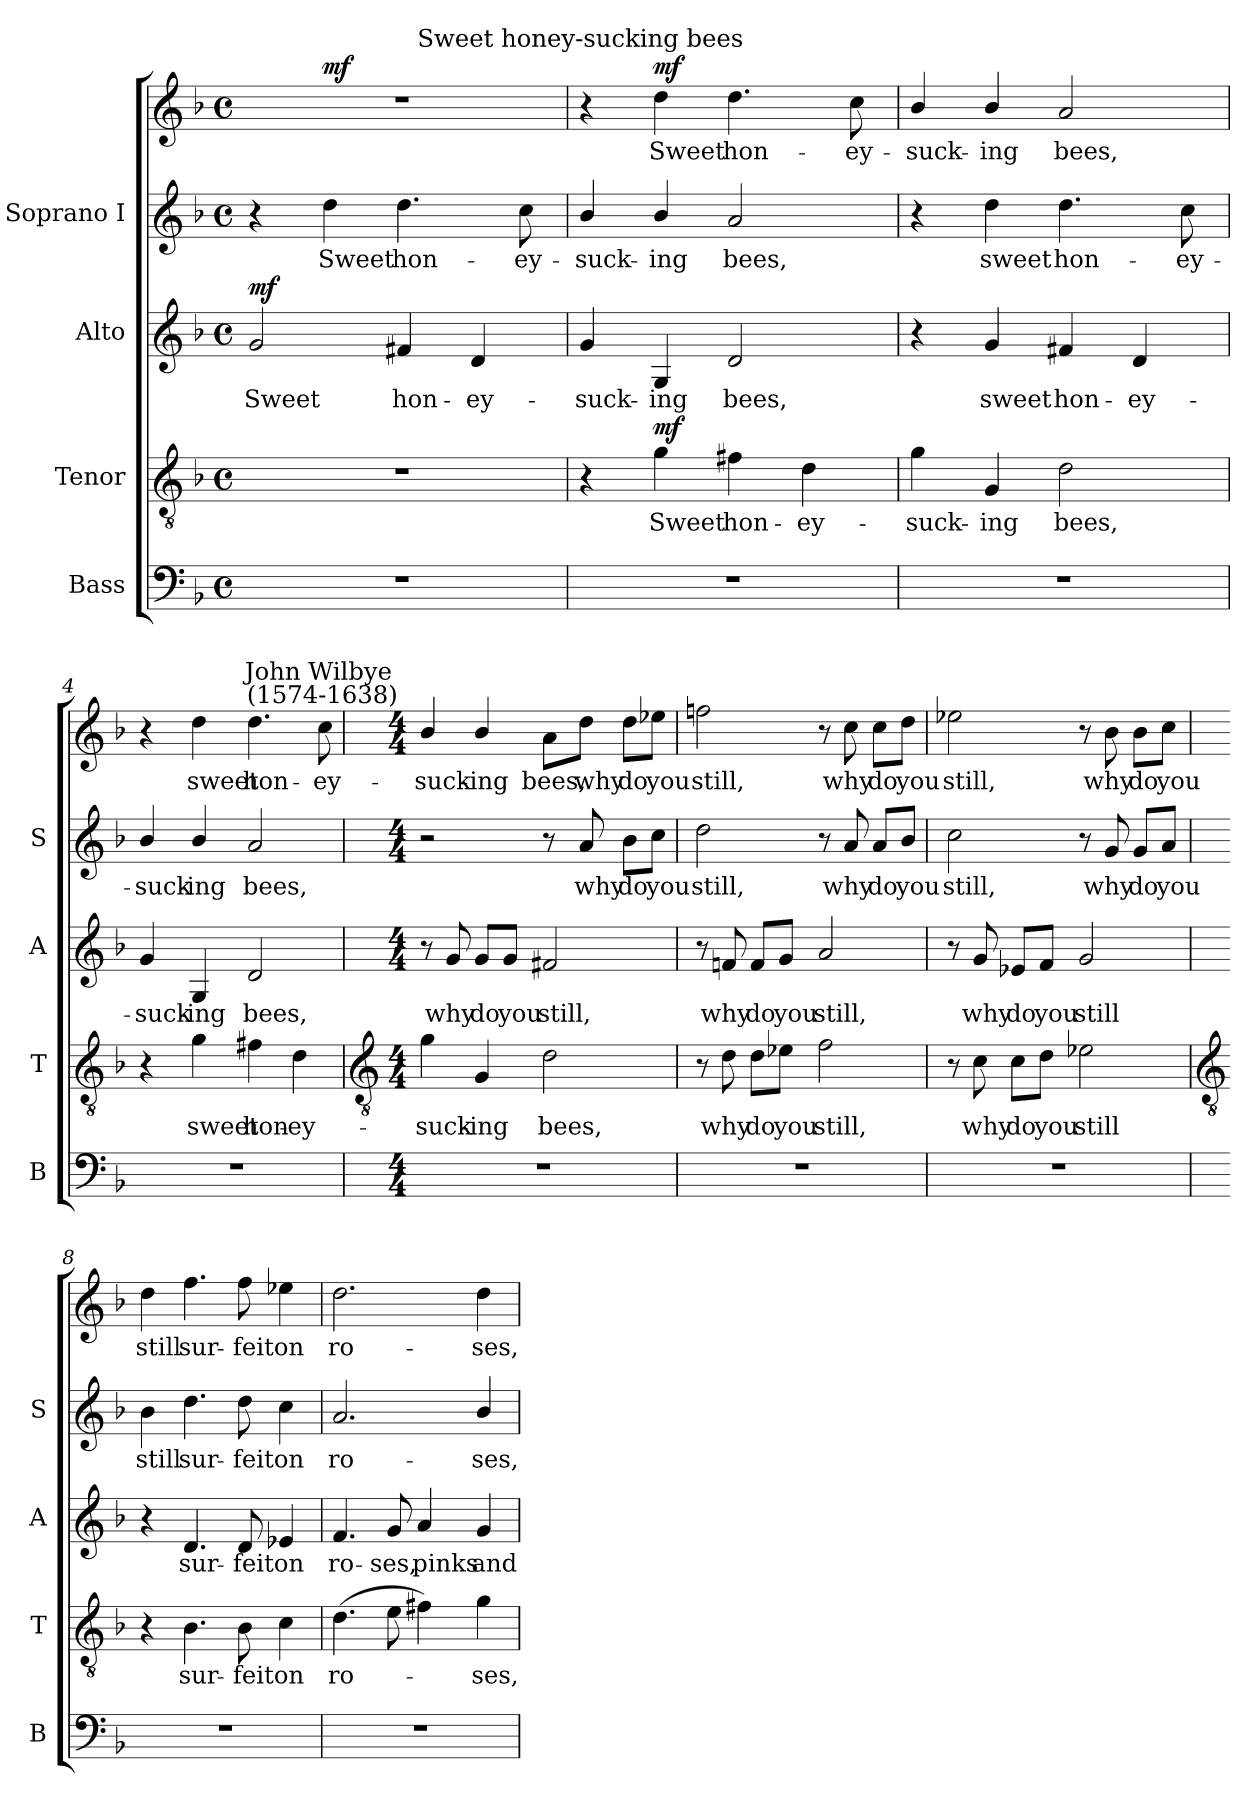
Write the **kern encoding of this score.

**kern	**kern	**text	**dynam	**kern	**text	**dynam	**kern	**text	**kern	**text	**dynam
*part4	*part3	*part3	*part3	*part2	*part2	*part2	*part1	*part1	*part1	*part1	*part1
*staff5	*staff4	*staff4	*staff4	*staff3	*staff3	*staff3	*staff2	*staff2	*staff1	*staff1	*staff1/2
*I"Bass	*I"Tenor	*	*	*I"Alto	*	*	*I"Soprano I	*	*	*	*
*I'B	*I'T	*	*	*I'A	*	*	*I'S	*	*	*	*
*clefF4	*clefGv2	*	*	*clefG2	*	*	*clefG2	*	*clefG2	*	*
*k[b-]	*k[b-]	*	*	*k[b-]	*	*	*k[b-]	*	*k[b-]	*	*
*F:	*F:	*	*	*F:	*	*	*F:	*	*F:	*	*
*M4/4	*M4/4	*	*	*M4/4	*	*	*M4/4	*	*M4/4	*	*
*met(c)	*met(c)	*	*	*met(c)	*	*	*met(c)	*	*met(c)	*	*
=1	=1	=1	=1	=1	=1	=1	=1	=1	=1	=1	=1
!	!	!	!	!	!LO:LY:b	!LO:DY:b	!	!	!	!	!
1r	1r	.	.	2g	Sweet	mf	4r	.	1r	.	.
!	!	!	!	!	!	!	!	!LO:LY:b	!	!	!LO:DY:b=2
.	.	.	.	.	.	.	4dd	Sweet	.	.	mf
!	!	!	!	!	!LO:LY:b	!	!	!LO:LY:b	!	!	!
.	.	.	.	4f#X	hon-	.	4.dd	hon-	.	.	.
!	!	!	!	!	!LO:LY:b	!	!	!	!	!	!
.	.	.	.	4d	-ey-	.	.	.	.	.	.
!	!	!	!	!	!	!	!	!LO:LY:b	!	!	!
.	.	.	.	.	.	.	8cc	-ey-	.	.	.
=2	=2	=2	=2	=2	=2	=2	=2	=2	=2	=2	=2
!	!	!	!	!	!	!	!	!	!LO:TX:a:cj:t=Sweet honey-sucking bees	!	!
!	!	!	!	!	!LO:LY:b	!	!	!LO:LY:b	!	!	!
1r	4r	.	.	4g	-suck-	.	4b-/	-suck-	4r	.	.
!	!	!LO:LY:b	!LO:DY:b	!	!LO:LY:b	!	!	!LO:LY:b	!	!LO:LY:b	!LO:DY:b
.	4g	Sweet	mf	4G	-ing	.	4b-/	-ing	4dd	-Sweet	mf
!	!	!LO:LY:b	!	!	!LO:LY:b	!	!	!LO:LY:b	!	!LO:LY:b	!
.	4f#X	hon-	.	2d	bees,	.	2a	bees,	4.dd	hon-	.
!	!	!LO:LY:b	!	!	!	!	!	!	!	!	!
.	4d	-ey-	.	.	.	.	.	.	.	.	.
!	!	!	!	!	!	!	!	!	!	!LO:LY:b	!
.	.	.	.	.	.	.	.	.	8cc	-ey-	.
=3	=3	=3	=3	=3	=3	=3	=3	=3	=3	=3	=3
!	!	!LO:LY:b	!	!	!	!	!	!	!	!LO:LY:b	!
1r	4g	-suck-	.	4r	.	.	4r	.	4b-/	suck-	.
!	!	!LO:LY:b	!	!	!LO:LY:b	!	!	!LO:LY:b	!	!LO:LY:b	!
.	4G	-ing	.	4g	sweet	.	4dd	sweet	4b-/	-ing	.
!	!	!LO:LY:b	!	!	!LO:LY:b	!	!	!LO:LY:b	!	!LO:LY:b	!
.	2d	bees,	.	4f#X	hon-	.	4.dd	hon-	2a	bees,	.
!	!	!	!	!	!LO:LY:b	!	!	!	!	!	!
.	.	.	.	4d	-ey-	.	.	.	.	.	.
!	!	!	!	!	!	!	!	!LO:LY:b	!	!	!
.	.	.	.	.	.	.	8cc	-ey-	.	.	.
=4	=4	=4	=4	=4	=4	=4	=4	=4	=4	=4	=4
!	!	!	!	!	!LO:LY:b	!	!	!LO:LY:b	!	!	!
1r	4r	.	.	4g	-suck-	.	4b-/	-suck-	4r	.	.
!	!	!LO:LY:b	!	!	!LO:LY:b	!	!	!LO:LY:b	!	!LO:LY:b	!
.	4g	sweet	.	4G	-ing	.	4b-/	-ing	4dd	-sweet	.
!	!	!LO:LY:b	!	!	!LO:LY:b	!	!	!LO:LY:b	!	!LO:LY:b	!
.	4f#X	hon-	.	2d	bees,	.	2a	bees,	4.dd	hon-	.
!	!	!LO:LY:b	!	!	!	!	!	!	!	!	!
.	4d	-ey-	.	.	.	.	.	.	.	.	.
!	!	!	!	!	!	!	!	!	!LO:TX:a:cj:t=John Wilbye\n (1574-1638)	!	!
!	!	!	!	!	!	!	!	!	!	!LO:LY:b	!
.	.	.	.	.	.	.	.	.	8cc	-ey-	.
!!LO:LB:g=z
=5	=5	=5	=5	=5	=5	=5	=5	=5	=5	=5	=5
*	*clefGv2	*	*	*	*	*	*	*	*	*	*
*M4/4	*M4/4	*	*	*M4/4	*	*	*M4/4	*	*M4/4	*	*
!	!	!LO:LY:b	!	!	!	!	!	!	!	!LO:LY:b	!
1r	4g	-suck-	.	8r	.	.	2r	.	4b-/	suck-	.
!	!	!	!	!	!LO:LY:b	!	!	!	!	!	!
.	.	.	.	8g	why	.	.	.	.	.	.
!	!	!LO:LY:b	!	!	!LO:LY:b	!	!	!	!	!LO:LY:b	!
.	4G	-ing	.	8g/L	do	.	.	.	4b-/	-ing	.
!	!	!	!	!	!LO:LY:b	!	!	!	!	!	!
.	.	.	.	8g/J	you	.	.	.	.	.	.
!	!	!LO:LY:b	!	!	!LO:LY:b	!	!	!	!	!LO:LY:b	!
.	2d	bees,	.	2f#X	still,	.	8r	.	8a\L	bees,	.
!	!	!	!	!	!	!	!	!LO:LY:b	!	!LO:LY:b	!
.	.	.	.	.	.	.	8a	why	8dd\J	why	.
!	!	!	!	!	!	!	!	!LO:LY:b	!	!LO:LY:b	!
.	.	.	.	.	.	.	8b-\L	do	8dd\L	do	.
!	!	!	!	!	!	!	!	!LO:LY:b	!	!LO:LY:b	!
.	.	.	.	.	.	.	8cc\J	you	8ee-X\J	you	.
=6	=6	=6	=6	=6	=6	=6	=6	=6	=6	=6	=6
!	!	!	!	!	!	!	!	!LO:LY:b	!	!LO:LY:b	!
1r	8r	.	.	8r	.	.	2dd	still,	2ffn	still,	.
!	!	!LO:LY:b	!	!	!LO:LY:b	!	!	!	!	!	!
.	8d	why	.	8fn	why	.	.	.	.	.	.
!	!	!LO:LY:b	!	!	!LO:LY:b	!	!	!	!	!	!
.	8d\L	do	.	8f/L	do	.	.	.	.	.	.
!	!	!LO:LY:b	!	!	!LO:LY:b	!	!	!	!	!	!
.	8e-X\J	you	.	8g/J	you	.	.	.	.	.	.
!	!	!LO:LY:b	!	!	!LO:LY:b	!	!	!	!	!	!
.	2f	still,	.	2a	still,	.	8r	.	8r	.	.
!	!	!	!	!	!	!	!	!LO:LY:b	!	!LO:LY:b	!
.	.	.	.	.	.	.	8a	why	8cc	why	.
!	!	!	!	!	!	!	!	!LO:LY:b	!	!LO:LY:b	!
.	.	.	.	.	.	.	8a/L	do	8cc\L	do	.
!	!	!	!	!	!	!	!	!LO:LY:b	!	!LO:LY:b	!
.	.	.	.	.	.	.	8b-/J	you	8dd\J	you	.
=7	=7	=7	=7	=7	=7	=7	=7	=7	=7	=7	=7
!	!	!	!	!	!	!	!	!LO:LY:b	!	!LO:LY:b	!
1r	8r	.	.	8r	.	.	2cc	still,	2ee-X	still,	.
!	!	!LO:LY:b	!	!	!LO:LY:b	!	!	!	!	!	!
.	8c	why	.	8g	why	.	.	.	.	.	.
!	!	!LO:LY:b	!	!	!LO:LY:b	!	!	!	!	!	!
.	8c\L	do	.	8e-X/L	do	.	.	.	.	.	.
!	!	!LO:LY:b	!	!	!LO:LY:b	!	!	!	!	!	!
.	8d\J	you	.	8f/J	you	.	.	.	.	.	.
!	!	!LO:LY:b	!	!	!LO:LY:b	!	!	!	!	!	!
.	2e-X	still	.	2g	still	.	8r	.	8r	.	.
!	!	!	!	!	!	!	!	!LO:LY:b	!	!LO:LY:b	!
.	.	.	.	.	.	.	8g	why	8b-	why	.
!	!	!	!	!	!	!	!	!LO:LY:b	!	!LO:LY:b	!
.	.	.	.	.	.	.	8g/L	do	8b-\L	do	.
!	!	!	!	!	!	!	!	!LO:LY:b	!	!LO:LY:b	!
.	.	.	.	.	.	.	8a/J	you	8cc\J	you	.
!!LO:LB:g=z
=8	=8	=8	=8	=8	=8	=8	=8	=8	=8	=8	=8
*	*clefGv2	*	*	*	*	*	*	*	*	*	*
!	!	!	!	!	!	!	!	!LO:LY:b	!	!LO:LY:b	!
1r	4r	.	.	4r	.	.	4b-	still	4dd	still	.
!	!	!LO:LY:b	!	!	!LO:LY:b	!	!	!LO:LY:b	!	!LO:LY:b	!
.	4.B-	sur-	.	4.d	sur-	.	4.dd	sur-	4.ff	sur-	.
!	!	!LO:LY:b	!	!	!LO:LY:b	!	!	!LO:LY:b	!	!LO:LY:b	!
.	8B-	-feit	.	8d	-feit	.	8dd	-feit	8ff	-feit	.
!	!	!LO:LY:b	!	!	!LO:LY:b	!	!	!LO:LY:b	!	!LO:LY:b	!
.	4c	on	.	4e-X	on	.	4cc	on	4ee-X	on	.
=9	=9	=9	=9	=9	=9	=9	=9	=9	=9	=9	=9
!	!	!LO:LY:b	!	!	!LO:LY:b	!	!	!LO:LY:b	!	!LO:LY:b	!
1r	(>4.d	ro-	.	4.f	ro-	.	2.a	ro-	2.dd	ro-	.
!	!	!	!	!	!LO:LY:b	!	!	!	!	!	!
.	8e	.	.	8g	-ses,	.	.	.	.	.	.
!	!	!	!	!	!LO:LY:b	!	!	!	!	!	!
.	4f#X)	.	.	4a	pinks	.	.	.	.	.	.
!	!	!LO:LY:b	!	!	!LO:LY:b	!	!	!LO:LY:b	!	!LO:LY:b	!
.	4g	ses,	.	4g	and	.	4b-/	-ses,	4dd	-ses,	.
=	=	=	=	=	=	=	=	=	=	=	=
*-	*-	*-	*-	*-	*-	*-	*-	*-	*-	*-	*-
